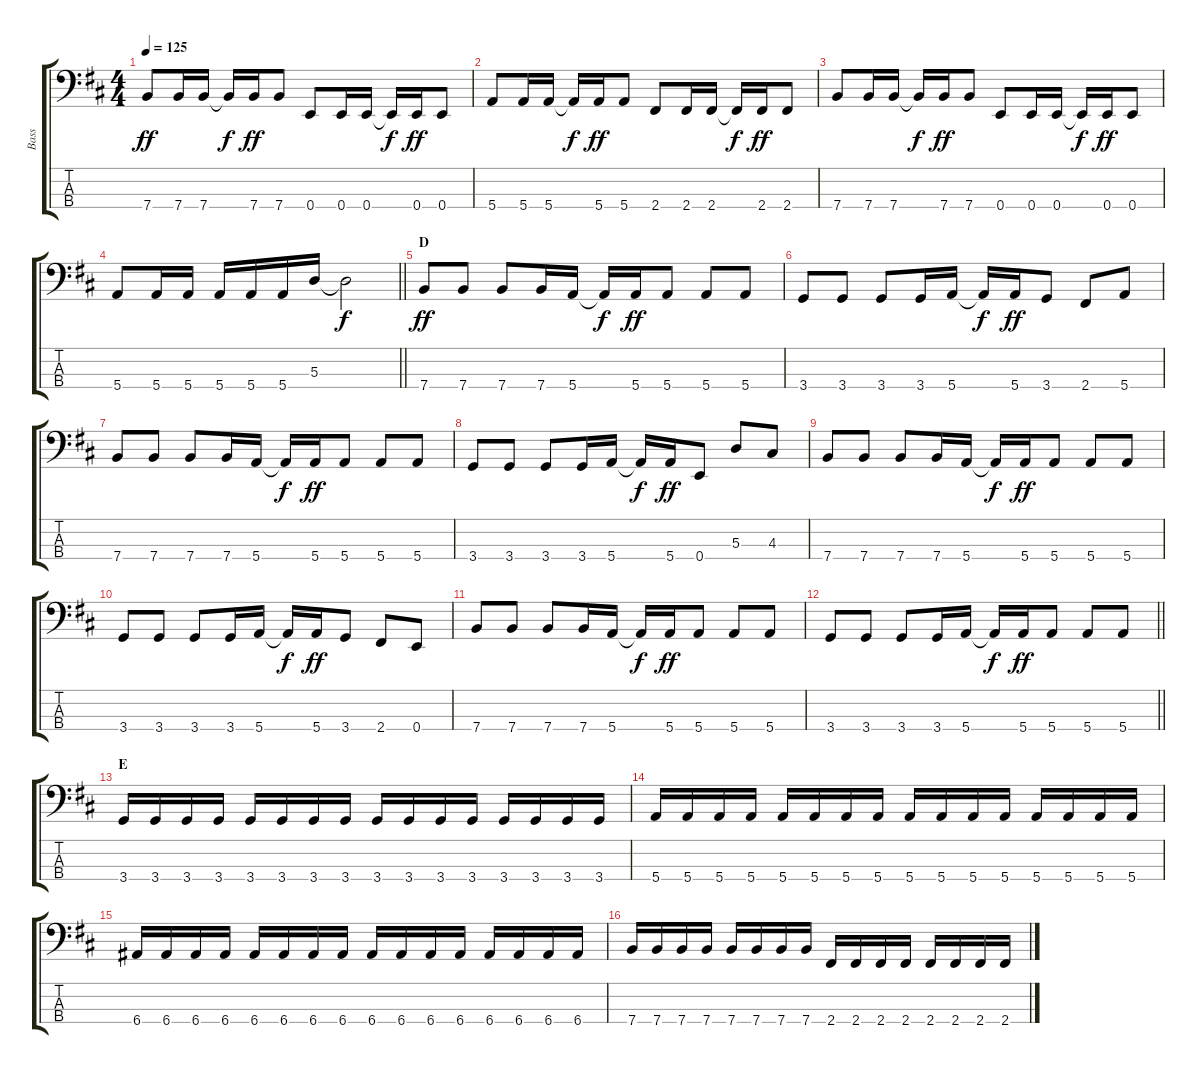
\track ("Bass" "Bass") {instrument electricbasspick}
\staff {score tabs}
\tuning (G2 D2 A1 E1) {hide}
\ts (4 4)
\tempo 125
\clef f4
\ks d
7.4.8{dy ff} 7.4.16 7.4.16 7.4{t}.16{dy f} 7.4.16{dy ff} 7.4.8 0.4.8 0.4.16 0.4.16 0.4{t}.16{dy f} 0.4.16{dy ff} 0.4.8 |
5.4.8 5.4.16 5.4.16 5.4{t}.16{dy f} 5.4.16{dy ff} 5.4.8 2.4.8 2.4.16 2.4.16 2.4{t}.16{dy f} 2.4.16{dy ff} 2.4.8 |
7.4.8 7.4.16 7.4.16 7.4{t}.16{dy f} 7.4.16{dy ff} 7.4.8 0.4.8 0.4.16 0.4.16 0.4{t}.16{dy f} 0.4.16{dy ff} 0.4.8 |
\barLineRight lightlight
5.4.8 5.4.16 5.4.16 5.4.16 5.4.16 5.4.16 5.3.16 5.3{t}.2{dy f} |
\section ("" "D")
7.4.8{dy ff} 7.4.8 7.4.8 7.4.16 5.4.16 5.4{t}.16{dy f} 5.4.16{dy ff} 5.4.8 5.4.8 5.4.8 |
3.4.8 3.4.8 3.4.8 3.4.16 5.4.16 5.4{t}.16{dy f} 5.4.16{dy ff} 3.4.8 2.4.8 5.4.8 |
7.4.8 7.4.8 7.4.8 7.4.16 5.4.16 5.4{t}.16{dy f} 5.4.16{dy ff} 5.4.8 5.4.8 5.4.8 |
3.4.8 3.4.8 3.4.8 3.4.16 5.4.16 5.4{t}.16{dy f} 5.4.16{dy ff} 0.4.8 5.3.8 4.3.8 |
7.4.8 7.4.8 7.4.8 7.4.16 5.4.16 5.4{t}.16{dy f} 5.4.16{dy ff} 5.4.8 5.4.8 5.4.8 |
3.4.8 3.4.8 3.4.8 3.4.16 5.4.16 5.4{t}.16{dy f} 5.4.16{dy ff} 3.4.8 2.4.8 0.4.8 |
7.4.8 7.4.8 7.4.8 7.4.16 5.4.16 5.4{t}.16{dy f} 5.4.16{dy ff} 5.4.8 5.4.8 5.4.8 |
\barLineRight lightlight
3.4.8 3.4.8 3.4.8 3.4.16 5.4.16 5.4{t}.16{dy f} 5.4.16{dy ff} 5.4.8 5.4.8 5.4.8 |
\section ("" "E")
3.4.16 3.4.16 3.4.16 3.4.16 3.4.16 3.4.16 3.4.16 3.4.16 3.4.16 3.4.16 3.4.16 3.4.16 3.4.16 3.4.16 3.4.16 3.4.16 |
5.4.16 5.4.16 5.4.16 5.4.16 5.4.16 5.4.16 5.4.16 5.4.16 5.4.16 5.4.16 5.4.16 5.4.16 5.4.16 5.4.16 5.4.16 5.4.16 |
6.4.16 6.4.16 6.4.16 6.4.16 6.4.16 6.4.16 6.4.16 6.4.16 6.4.16 6.4.16 6.4.16 6.4.16 6.4.16 6.4.16 6.4.16 6.4.16 |
7.4.16 7.4.16 7.4.16 7.4.16 7.4.16 7.4.16 7.4.16 7.4.16 2.4.16 2.4.16 2.4.16 2.4.16 2.4.16 2.4.16 2.4.16 2.4.16
